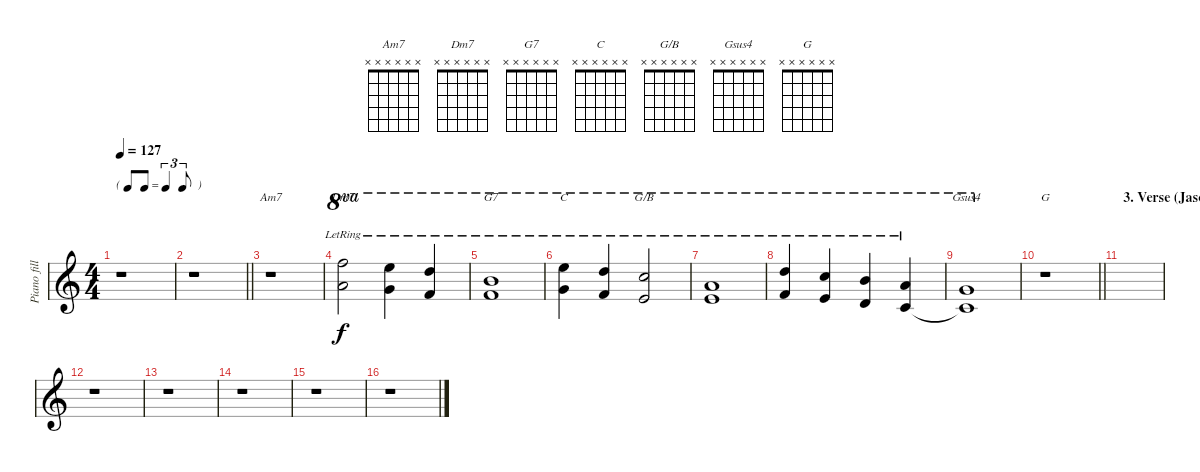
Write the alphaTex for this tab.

\track ("Piano fills" "Piano fill") {instrument acousticgrandpiano}
\staff {score}
\tuning (E5 B4 G4 D4 A3 E3) {hide}
\chord ("Am7" x x x x x x)
\chord ("Dm7" x x x x x x)
\chord ("G7" x x x x x x)
\chord ("C" x x x x x x)
\chord ("G/B" x x x x x x)
\chord ("Gsus4" x x x x x x)
\chord ("G" x x x x x x)
\ts (4 4)
\tf triplet8th
\tempo 127
\clef g2
\ks c
r.1{dy f} |
\barLineRight lightlight
r.1 |
r.1{ch "Am7"} |
(13.1{lr} 14.3{lr}).2{ch "Dm7" ot 8va} (12.1{lr} 12.3{lr}).4{ot 8va} (10.1{lr} 10.3{lr}).4{ot 8va} |
(12.2{lr} 10.3{lr}).1{ch "G7" ot 8va} |
(12.1{lr} 12.3{lr}).4{ch "C" ot 8va} (10.1{lr} 10.3{lr}).4{ot 8va} (8.1{lr} 9.3{lr}).2{ch "G/B" ot 8va} |
(10.2{lr} 9.3{lr}).1{ot 8va} |
(10.1{lr} 10.3{lr}).4{ot 8va} (8.1{lr} 9.3{lr}).4{ot 8va} (7.1{lr} 7.3{lr}).4{ot 8va} (5.1{lr} 5.3{lr}).4{ot 8va} |
(3.1 5.3{t}).1{ch "Gsus4" ot 8va} |
\barLineRight lightlight
r.1{ch "G"} |
\section ("" "3. Verse (Jason)")
|
r.1 |
r.1 |
r.1 |
r.1 |
r.1
